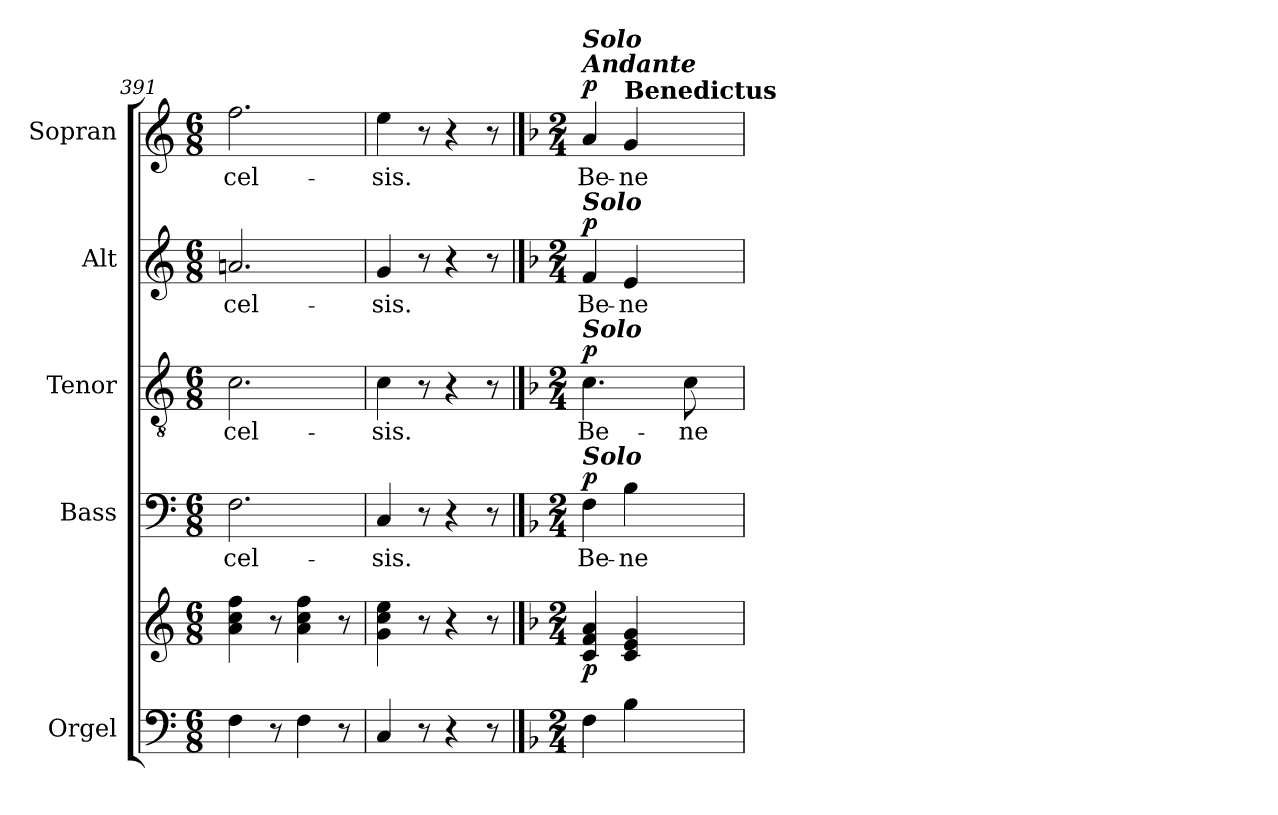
**kern	**kern	**dynam	**kern	**text	**dynam	**kern	**text	**dynam	**kern	**text	**dynam	**kern	**text	**dynam
*part5	*part5	*part5	*part4	*part4	*part4	*part3	*part3	*part3	*part2	*part2	*part2	*part1	*part1	*part1
*staff6	*staff5	*staff5/6	*staff4	*staff4	*staff4	*staff3	*staff3	*staff3	*staff2	*staff2	*staff2	*staff1	*staff1	*staff1
*I"Orgel	*	*	*I"Bass	*	*	*I"Tenor	*	*	*I"Alt	*	*	*I"Sopran	*	*
*I'Org.	*	*	*I'B.	*	*	*I'T.	*	*	*I'A.	*	*	*I'S.	*	*
*clefF4	*clefG2	*	*clefF4	*	*	*clefGv2	*	*	*clefG2	*	*	*clefG2	*	*
*k[]	*k[]	*	*k[]	*	*	*k[]	*	*	*k[]	*	*	*k[]	*	*
*C:	*C:	*	*C:	*	*	*C:	*	*	*C:	*	*	*C:	*	*
*M6/8	*M6/8	*	*M6/8	*	*	*M6/8	*	*	*M6/8	*	*	*M6/8	*	*
=391	=391	=391	=391	=391	=391	=391	=391	=391	=391	=391	=391	=391	=391	=391
!	!	!	!	!LO:LY:b	!	!	!LO:LY:b	!	!	!LO:LY:b	!	!	!LO:LY:b	!
4F\	4a\ 4cc\ 4ff\	.	2.F\	-cel-	.	2.c\	-cel-	.	2.an/	-cel-	.	2.ff\	-cel-	.
8r	8r	.	.	.	.	.	.	.	.	.	.	.	.	.
4F\	4a\ 4cc\ 4ff\	.	.	.	.	.	.	.	.	.	.	.	.	.
8r	8r	.	.	.	.	.	.	.	.	.	.	.	.	.
=392	=392	=392	=392	=392	=392	=392	=392	=392	=392	=392	=392	=392	=392	=392
!	!	!	!	!LO:LY:b	!	!	!LO:LY:b	!	!	!LO:LY:b	!	!	!LO:LY:b	!
4C/	4g\ 4cc\ 4ee\	.	4C/	-sis.	.	4c\	-sis.	.	4g/	-sis.	.	4ee\	-sis.	.
8r	8r	.	8r	.	.	8r	.	.	8r	.	.	8r	.	.
4r	4r	.	4r	.	.	4r	.	.	4r	.	.	4r	.	.
8r	8r	.	8r	.	.	8r	.	.	8r	.	.	8r	.	.
!!LO:PB:g=z
==393	==393	==393	==393	==393	==393	==393	==393	==393	==393	==393	==393	==393	==393	==393
*k[b-]	*k[b-]	*	*k[b-]	*	*	*k[b-]	*	*	*k[b-]	*	*	*k[b-]	*	*
*F:	*F:	*	*F:	*	*	*F:	*	*	*F:	*	*	*F:	*	*
*M2/4	*M2/4	*	*M2/4	*	*	*M2/4	*	*	*M2/4	*	*	*M2/4	*	*
!	!	!	!	!	!	!	!	!	!	!	!	!LO:TX:a:Bi:t=Andante	!	!
!	!	!	!	!	!	!	!	!	!	!	!	!LO:TX:a:Bi:t=Solo	!	!
!	!	!	!	!	!	!	!	!	!LO:TX:a:Bi:t=Solo	!	!	!	!	!
!	!	!	!	!	!	!LO:TX:a:Bi:t=Solo	!	!	!	!	!	!	!	!
!	!	!	!LO:TX:a:Bi:t=Solo	!	!	!	!	!	!	!	!	!	!	!
!	!	!LO:DY:b	!	!LO:LY:b	!LO:DY:a	!	!LO:LY:b	!LO:DY:a	!	!LO:LY:b	!LO:DY:a	!	!LO:LY:b	!LO:DY:a
4F\	4c/ 4f/ 4a/	p	4F\	Be-	p	4.c\	Be-	p	4f/	Be-	p	4a/	Be-	p
!	!	!	!	!	!	!	!	!	!	!	!	!LO:TX:a:B:t=Benedictus	!	!
!	!	!	!	!LO:LY:b	!	!	!	!	!	!LO:LY:b	!	!	!LO:LY:b	!
4B-\	4c/ 4e/ 4g/	.	4B-\	-ne-	.	.	.	.	4e/	-ne-	.	4g/	-ne-	.
!	!	!	!	!	!	!	!LO:LY:b	!	!	!	!	!	!	!
.	.	.	.	.	.	8c\	-ne-	.	.	.	.	.	.	.
=	=	=	=	=	=	=	=	=	=	=	=	=	=	=
*-	*-	*-	*-	*-	*-	*-	*-	*-	*-	*-	*-	*-	*-	*-
